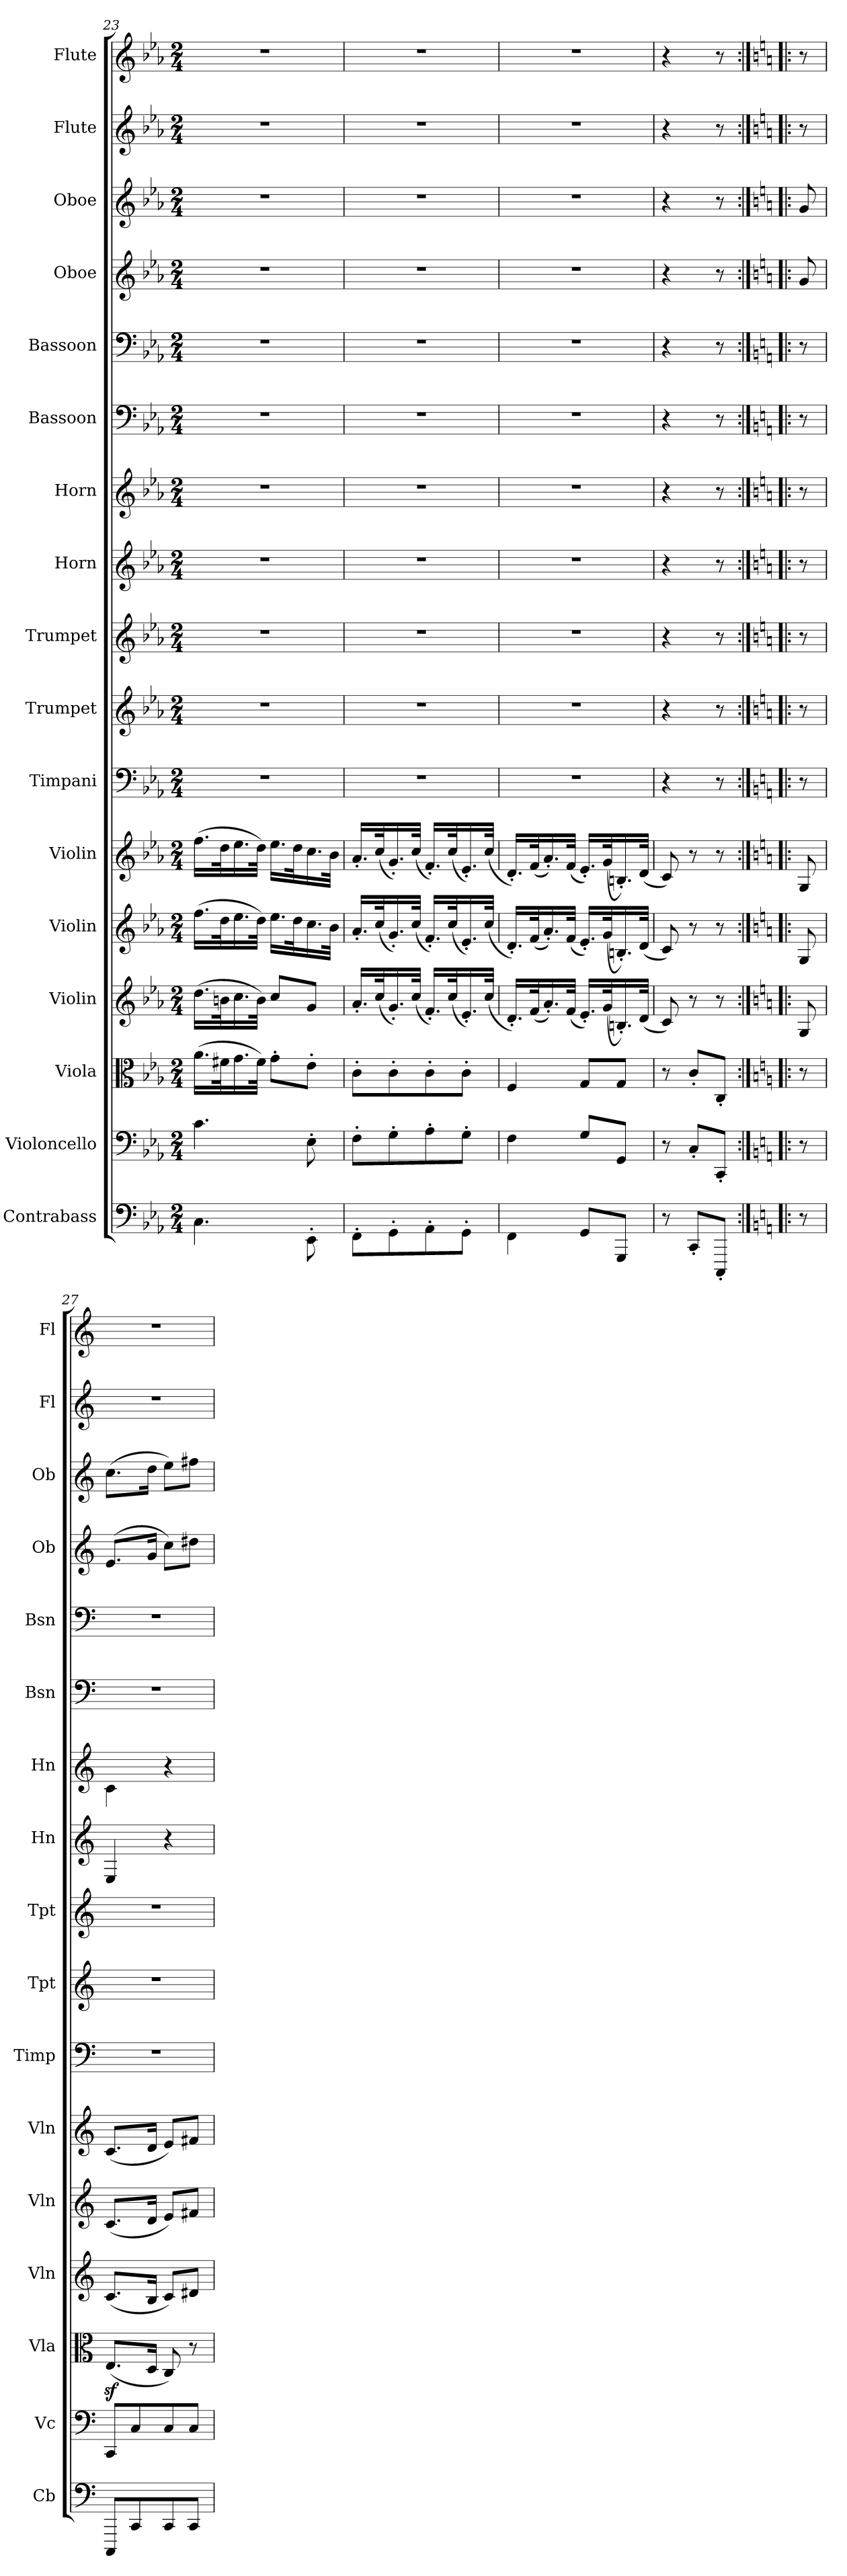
**kern	**kern	**kern	**kern	**kern	**kern	**kern	**kern	**kern	**kern	**kern	**kern	**kern	**kern	**kern	**kern	**kern
*part17	*part16	*part15	*part14	*part13	*part12	*part11	*part10	*part9	*part8	*part7	*part6	*part5	*part4	*part3	*part2	*part1
*staff17	*staff16	*staff15	*staff14	*staff13	*staff12	*staff11	*staff10	*staff9	*staff8	*staff7	*staff6	*staff5	*staff4	*staff3	*staff2	*staff1
*I"Contrabass	*I"Violoncello	*I"Viola	*I"Violin	*I"Violin	*I"Violin	*I"Timpani	*I"Trumpet	*I"Trumpet	*I"Horn	*I"Horn	*I"Bassoon	*I"Bassoon	*I"Oboe	*I"Oboe	*I"Flute	*I"Flute
*I'Cb	*I'Vc	*I'Vla	*I'Vln	*I'Vln	*I'Vln	*I'Timp	*I'Tpt	*I'Tpt	*I'Hn	*I'Hn	*I'Bsn	*I'Bsn	*I'Ob	*I'Ob	*I'Fl	*I'Fl
*clefF4	*clefF4	*clefC3	*clefG2	*clefG2	*clefG2	*clefF4	*clefG2	*clefG2	*clefG2	*clefG2	*clefF4	*clefF4	*clefG2	*clefG2	*clefG2	*clefG2
*k[b-e-a-]	*k[b-e-a-]	*k[b-e-a-]	*k[b-e-a-]	*k[b-e-a-]	*k[b-e-a-]	*k[b-e-a-]	*k[b-e-a-]	*k[b-e-a-]	*k[b-e-a-]	*k[b-e-a-]	*k[b-e-a-]	*k[b-e-a-]	*k[b-e-a-]	*k[b-e-a-]	*k[b-e-a-]	*k[b-e-a-]
*M2/4	*M2/4	*M2/4	*M2/4	*M2/4	*M2/4	*M2/4	*M2/4	*M2/4	*M2/4	*M2/4	*M2/4	*M2/4	*M2/4	*M2/4	*M2/4	*M2/4
=23	=23	=23	=23	=23	=23	=23	=23	=23	=23	=23	=23	=23	=23	=23	=23	=23
4.C\	4.c\	(16.a-\LL	(16.dd\LL	(16.ff\LL	(16.ff\LL	2r	2r	2r	2r	2r	2r	2r	2r	2r	2r	2r
.	.	32f#X\K	32bn\K	32dd\K	32dd\K	.	.	.	.	.	.	.	.	.	.	.
.	.	16.g\	16.cc\	16.ee-\	16.ee-\	.	.	.	.	.	.	.	.	.	.	.
.	.	32f#\JJk)	32b\JJk)	32dd\JJk)	32dd\JJk)	.	.	.	.	.	.	.	.	.	.	.
.	.	8g'\L	8cc/L	16.ee-\LL	16.ee-\LL	.	.	.	.	.	.	.	.	.	.	.
.	.	.	.	32dd\K	32dd\K	.	.	.	.	.	.	.	.	.	.	.
8EE-'\	8E-'\	8e-'\J	8g/J	16.cc\	16.cc\	.	.	.	.	.	.	.	.	.	.	.
.	.	.	.	32b-\JJk	32b-\JJk	.	.	.	.	.	.	.	.	.	.	.
=24	=24	=24	=24	=24	=24	=24	=24	=24	=24	=24	=24	=24	=24	=24	=24	=24
8FF'\L	8F'\L	8c'\L	16.a-'/LL	16.a-'/LL	16.a-'/LL	2r	2r	2r	2r	2r	2r	2r	2r	2r	2r	2r
.	.	.	(32cc/K	(32cc/K	(32cc/K	.	.	.	.	.	.	.	.	.	.	.
8GG'\	8G'\	8c'\	16.g'/)	16.g'/)	16.g'/)	.	.	.	.	.	.	.	.	.	.	.
.	.	.	(32cc/JJk	(32cc/JJk	(32cc/JJk	.	.	.	.	.	.	.	.	.	.	.
8AA-'\	8A-'\	8c'\	16.f'/LL)	16.f'/LL)	16.f'/LL)	.	.	.	.	.	.	.	.	.	.	.
.	.	.	(32cc/K	(32cc/K	(32cc/K	.	.	.	.	.	.	.	.	.	.	.
8GG'\J	8G'\J	8c'\J	16.e-'/)	16.e-'/)	16.e-'/)	.	.	.	.	.	.	.	.	.	.	.
.	.	.	(32cc/JJk	(32cc/JJk	(32cc/JJk	.	.	.	.	.	.	.	.	.	.	.
=25	=25	=25	=25	=25	=25	=25	=25	=25	=25	=25	=25	=25	=25	=25	=25	=25
4FF\	4F\	4F/	16.d'/LL)	16.d'/LL)	16.d'/LL)	2r	2r	2r	2r	2r	2r	2r	2r	2r	2r	2r
.	.	.	(32f/K	(32f/K	(32f/K	.	.	.	.	.	.	.	.	.	.	.
.	.	.	16.a-'/)	16.a-'/)	16.a-'/)	.	.	.	.	.	.	.	.	.	.	.
.	.	.	(32f/JJk	(32f/JJk	(32f/JJk	.	.	.	.	.	.	.	.	.	.	.
8GG/L	8G/L	8G/L	16.e-'/LL)	16.e-'/LL)	16.e-'/LL)	.	.	.	.	.	.	.	.	.	.	.
.	.	.	(32g/K	(32g/K	(32g/K	.	.	.	.	.	.	.	.	.	.	.
8GGG/J	8GG/J	8G/J	16.Bn'/)	16.Bn'/)	16.Bn'/)	.	.	.	.	.	.	.	.	.	.	.
.	.	.	(32d/JJk	(32d/JJk	(32d/JJk	.	.	.	.	.	.	.	.	.	.	.
=26	=26	=26	=26	=26	=26	=26	=26	=26	=26	=26	=26	=26	=26	=26	=26	=26
8r	8r	8r	8c/)	8c/)	8c/)	4r	4r	4r	4r	4r	4r	4r	4r	4r	4r	4r
8CC'/L	8C'/L	8c'/L	8r	8r	8r	.	.	.	.	.	.	.	.	.	.	.
8CCC'/J	8CC'/J	8C'/J	8r	8r	8r	8r	8r	8r	8r	8r	8r	8r	8r	8r	8r	8r
=:|!|:	=:|!|:	=:|!|:	=:|!|:	=:|!|:	=:|!|:	=:|!|:	=:|!|:	=:|!|:	=:|!|:	=:|!|:	=:|!|:	=:|!|:	=:|!|:	=:|!|:	=:|!|:	=:|!|:
*k[]	*k[]	*k[]	*k[]	*k[]	*k[]	*k[]	*k[]	*k[]	*k[]	*k[]	*k[]	*k[]	*k[]	*k[]	*k[]	*k[]
8r	8r	8r	8G/	8G/	8G/	8r	8r	8r	8r	8r	8r	8r	8g/	8g/	8r	8r
=27	=27	=27	=27	=27	=27	=27	=27	=27	=27	=27	=27	=27	=27	=27	=27	=27
8CCC/L	8CC/L	(8.Ez/L	(8.c/L	(8.c/L	(8.c/L	2r	2r	2r	4E/	4c\	2r	2r	(8.e/L	(8.cc\L	2r	2r
8CC/	8C/	.	.	.	.	.	.	.	.	.	.	.	.	.	.	.
.	.	16D/Jk	16B/Jk	16d/Jk	16d/Jk	.	.	.	.	.	.	.	16g/Jk	16dd\Jk	.	.
8CC/	8C/	8C/)	8c/L)	8e/L)	8e/L)	.	.	.	4r	4r	.	.	8cc\L)	8ee\L)	.	.
8CC/J	8C/J	8r	8d#X/J	8f#X/J	8f#X/J	.	.	.	.	.	.	.	8dd#X\J	8ff#X\J	.	.
=	=	=	=	=	=	=	=	=	=	=	=	=	=	=	=	=
*-	*-	*-	*-	*-	*-	*-	*-	*-	*-	*-	*-	*-	*-	*-	*-	*-
